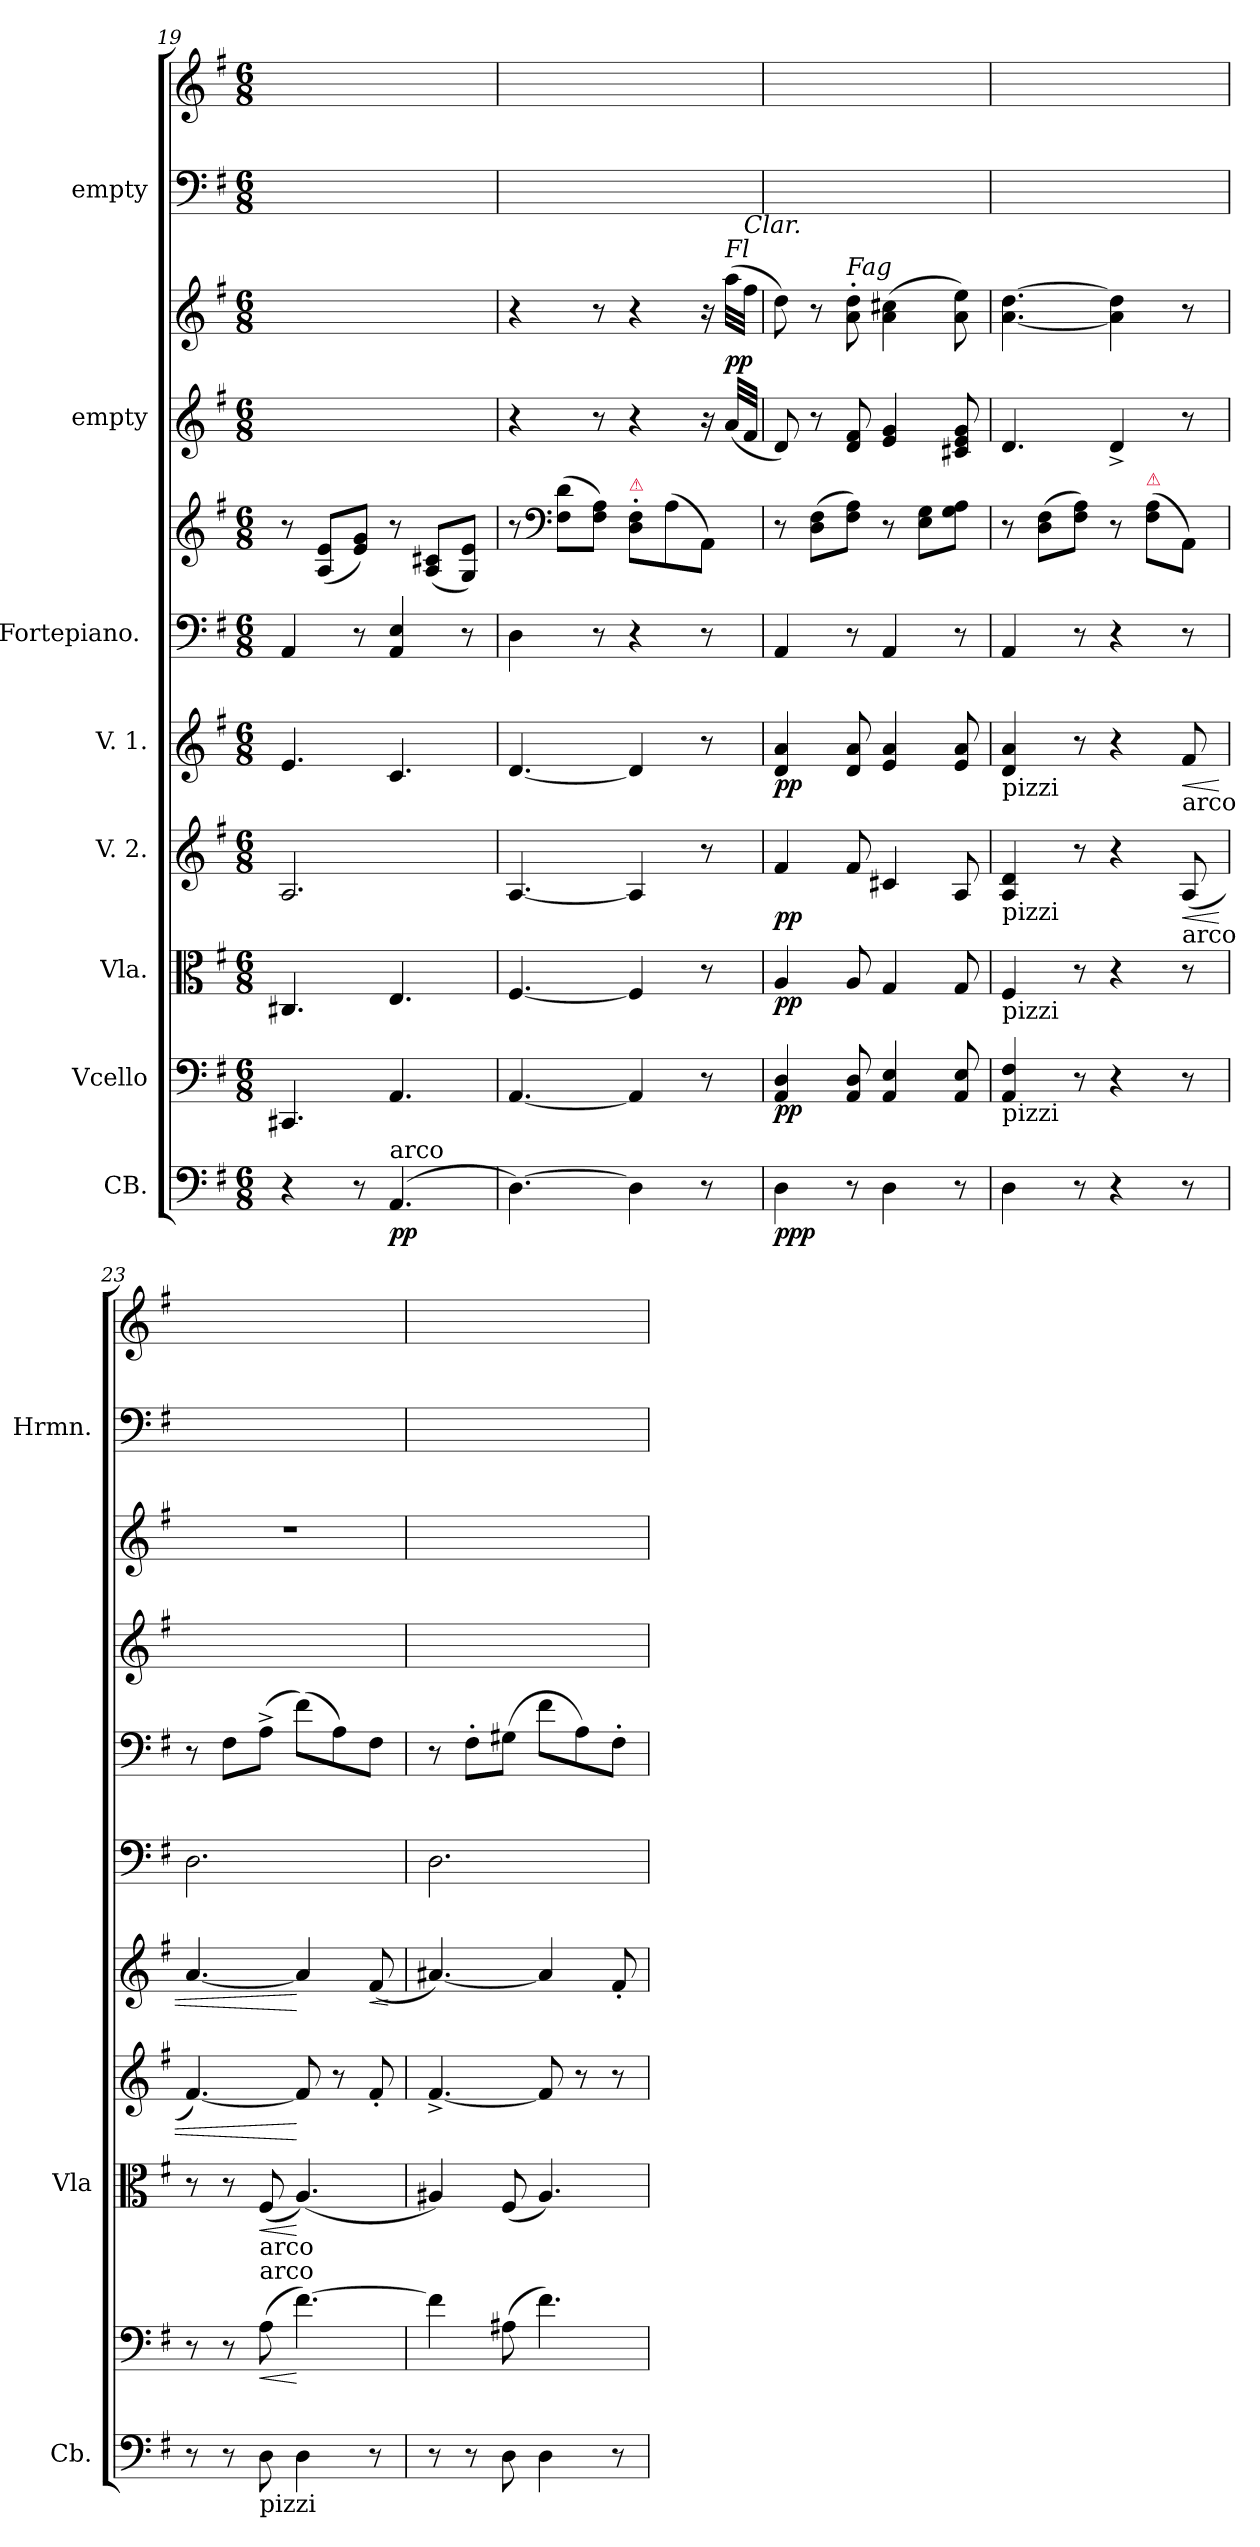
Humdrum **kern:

**kern	**dynam	**kern	**dynam	**kern	**dynam	**kern	**dynam	**kern	**dynam	**kern	**kern	**kern	**kern	**dynam	**kern	**kern
*part8	*part8	*part7	*part7	*part6	*part6	*part5	*part5	*part4	*part4	*part3	*part3	*part2	*part2	*part2	*part1	*part1
*staff11	*staff11	*staff10	*staff10	*staff9	*staff9	*staff8	*staff8	*staff7	*staff7	*staff6	*staff5	*staff4	*staff3	*staff3/4	*staff2	*staff1
*I"CB.	*	*I"Vcello	*	*I"Vla.	*	*I"V. 2.	*	*I"V. 1.	*	*I"Fortepiano. [2]	*	*I"empty	*	*	*I"empty	*
*I'Cb.	*	*	*	*I'Vla	*	*	*	*	*	*	*	*	*	*	*I'Hrmn.	*
*clefF4	*	*clefF4	*	*clefC3	*	*clefG2	*	*clefG2	*	*clefF4	*clefG2	*clefG2	*clefG2	*	*clefF4	*clefG2
*k[f#]	*	*k[f#]	*	*k[f#]	*	*k[f#]	*	*k[f#]	*	*k[f#]	*k[f#]	*k[f#]	*k[f#]	*	*k[f#]	*k[f#]
*G:	*	*G:	*	*G:	*	*G:	*	*G:	*	*G:	*G:	*G:	*G:	*	*G:	*G:
*M6/8	*	*M6/8	*	*M6/8	*	*M6/8	*	*M6/8	*	*M6/8	*M6/8	*M6/8	*M6/8	*	*M6/8	*M6/8
=19	=19	=19	=19	=19	=19	=19	=19	=19	=19	=19	=19	=19	=19	=19	=19	=19
4r	.	4.CC#X/	.	4.C#X/	.	2.A/	.	4.e/	.	4AA/	8r	2.ryy	2.ryy	.	2.ryy	2.ryy
.	.	.	.	.	.	.	.	.	.	.	(8A/ 8e/L	.	.	.	.	.
8r	.	.	.	.	.	.	.	.	.	8r	8e/ 8g/J)	.	.	.	.	.
!LO:TX:a:t=arco	!	!	!	!	!	!	!	!	!	!	!	!	!	!	!	!
(4.AA/	pp	4.AA/	.	4.E/	.	.	.	4.c/	.	4AA/ 4E/	8r	.	.	.	.	.
.	.	.	.	.	.	.	.	.	.	.	(8A/ 8c#X/L	.	.	.	.	.
.	.	.	.	.	.	.	.	.	.	8r	8G/ 8e/J)	.	.	.	.	.
=20	=20	=20	=20	=20	=20	=20	=20	=20	=20	=20	=20	=20	=20	=20	=20	=20
[4.D\)	.	[4.AA/	.	[4.F#/	.	[4.A/	.	[4.d/	.	4D\	8r	4r	4r	.	2.ryy	2.ryy
*	*	*	*	*	*	*	*	*	*	*	*clefF4	*	*	*	*	*
.	.	.	.	.	.	.	.	.	.	.	(8F#\ 8d\L	.	.	.	.	.
.	.	.	.	.	.	.	.	.	.	8r	8F#\ 8A\J)	8r	8r	.	.	.
!	!	!	!	!	!	!	!	!	!	!	!LO:TX:a:color=crimson:t=⚠	!	!	!	!	!
4D\]	.	4AA/]	.	4F#/]	.	4A/]	.	4d/]	.	4r	8D'\ 8F#'\L	4r	4r	.	.	.
.	.	.	.	.	.	.	.	.	.	.	(8A\	.	.	.	.	.
8r	.	8r	.	8r	.	8r	.	8r	.	8r	8AA\J)	16r	16r	.	.	.
!	!	!	!	!	!	!	!	!	!	!	!	!	!LO:TX:a:i:t=Fl	!	!	!
.	.	.	.	.	.	.	.	.	.	.	.	(32a/LLL	(32aa\LLL	pp	.	.
!	!	!	!	!	!	!	!	!	!	!	!	!	!LO:TX:a:i:t=Clar.	!	!	!
.	.	.	.	.	.	.	.	.	.	.	.	32f#/JJJ	32ff#\JJJ	.	.	.
=21	=21	=21	=21	=21	=21	=21	=21	=21	=21	=21	=21	=21	=21	=21	=21	=21
4D\	ppp	4AA/ 4D/	pp	4A/	pp	4f#/	pp	4d/ 4a/	pp	4AA/	8r	8d/)	8dd\)	.	2.ryy	2.ryy
.	.	.	.	.	.	.	.	.	.	.	(8D\ 8F#\L	8r	8r	.	.	.
!	!	!	!	!	!	!	!	!	!	!	!	!	!LO:TX:a:i:t=Fag	!	!	!
8r	.	8AA/ 8D/	.	8A/	.	8f#/	.	8d/ 8a/	.	8r	8F#\ 8A\J)	8d/ 8f#/	8a'\ 8dd'\	.	.	.
4D\	.	4AA/ 4E/	.	4G/	.	4c#X/	.	4e/ 4a/	.	4AA/	8r	4e/ 4g/	(4a\ 4cc#X\	.	.	.
.	.	.	.	.	.	.	.	.	.	.	8E\ 8G\L	.	.	.	.	.
8r	.	8AA/ 8E/	.	8G/	.	8A/	.	8e/ 8a/	.	8r	8G\ 8A\J	8c#X/ 8e/ 8g/	8a\ 8ee\)	.	.	.
=22	=22	=22	=22	=22	=22	=22	=22	=22	=22	=22	=22	=22	=22	=22	=22	=22
!	!	!	!	!	!	!	!	!LO:TX:b:t=pizzi	!	!	!	!	!	!	!	!
!	!	!	!	!	!	!LO:TX:b:t=pizzi	!	!	!	!	!	!	!	!	!	!
!	!	!	!	!LO:TX:b:t=pizzi	!	!	!	!	!	!	!	!	!	!	!	!
!	!	!LO:TX:b:t=pizzi	!	!	!	!	!	!	!	!	!	!	!	!	!	!
4D\	.	4AA/ 4F#/	.	4F#/	.	4A/ 4d/	.	4d/ 4a/	.	4AA/	8r	4.d/	[4.a\ [4.dd\	.	2.ryy	2.ryy
.	.	.	.	.	.	.	.	.	.	.	(8D\ 8F#\L	.	.	.	.	.
8r	.	8r	.	8r	.	8r	.	8r	.	8r	8F#\ 8A\J)	.	.	.	.	.
4r	.	4r	.	4r	.	4r	.	4r	.	4r	8r	4d^/	4a]\ 4dd]\	.	.	.
!	!	!	!	!	!	!	!	!	!	!	!LO:TX:a:color=crimson:t=⚠	!	!	!	!	!
.	.	.	.	.	.	.	.	.	.	.	(8F#\ 8A\L	.	.	.	.	.
!	!	!	!	!	!	!	!	!LO:TX:b:t=arco	!	!	!	!	!	!	!	!
!	!	!	!	!	!	!LO:TX:b:t=arco	!	!	!	!	!	!	!	!	!	!
!	!	!	!	!	!	!	!LO:HP:b	!	!LO:HP:b	!	!	!	!	!	!	!
8r	.	8r	.	8r	.	(8A/	<	8f#/	<	8r	8AA\J)	8r	8r	.	.	.
=23	=23	=23	=23	=23	=23	=23	=23	=23	=23	=23	=23	=23	=23	=23	=23	=23
8r	.	8r	.	8r	.	[4.f#/)	.	[4.a/	.	2.D\	8r	2.ryy	2.r	.	2.ryy	2.ryy
8r	.	8r	.	8r	.	.	.	.	.	.	8F#\L	.	.	.	.	.
!	!	!	!	!LO:TX:b:t=arco	!	!	!	!	!	!	!	!	!	!	!	!
!	!	!LO:TX:a:t=arco	!	!	!	!	!	!	!	!	!	!	!	!	!	!
!LO:TX:b:t=pizzi	!	!	!	!	!	!	!	!	!	!	!	!	!	!	!	!
!	!	!	!LO:HP:b	!	!LO:HP:b	!	!	!	!	!	!	!	!	!	!	!
8D\	.	(8A\	<	(8F#/	<	.	.	.	.	.	(8A^\J	.	.	.	.	.
4D\	.	[4.f#\)	[	(4.A/)	[	8f#/]	[	4a/]	[	.	(8f#\L)	.	.	.	.	.
.	.	.	.	.	.	8r	.	.	.	.	8A\)	.	.	.	.	.
!	!	!	!	!	!	!	!	!	!LO:HP:b	!	!	!	!	!	!	!
8r	.	.	.	.	.	8f#'/	.	(8f#/	<	.	8F#\J	.	.	.	.	.
.	.	.	.	.	.	.	.	.	[	.	.	.	.	.	.	.
=24	=24	=24	=24	=24	=24	=24	=24	=24	=24	=24	=24	=24	=24	=24	=24	=24
8r	.	4f#\]	.	4A#X/)	.	[4.f#^/	.	[4.a#X/)	.	2.D\	8r	2.ryy	2.ryy	.	2.ryy	2.ryy
8r	.	.	.	.	.	.	.	.	.	.	8F#'\L	.	.	.	.	.
8D\	.	(8A#X\	.	(8F#/	.	.	.	.	.	.	(8G#X\J	.	.	.	.	.
4D\	.	4.f#\)	.	4.A#/)	.	8f#/]	.	4a#/]	.	.	8f#\L	.	.	.	.	.
.	.	.	.	.	.	8r	.	.	.	.	8A\)	.	.	.	.	.
8r	.	.	.	.	.	8r	.	8f#'/	.	.	8F#'\J	.	.	.	.	.
=	=	=	=	=	=	=	=	=	=	=	=	=	=	=	=	=
*-	*-	*-	*-	*-	*-	*-	*-	*-	*-	*-	*-	*-	*-	*-	*-	*-
